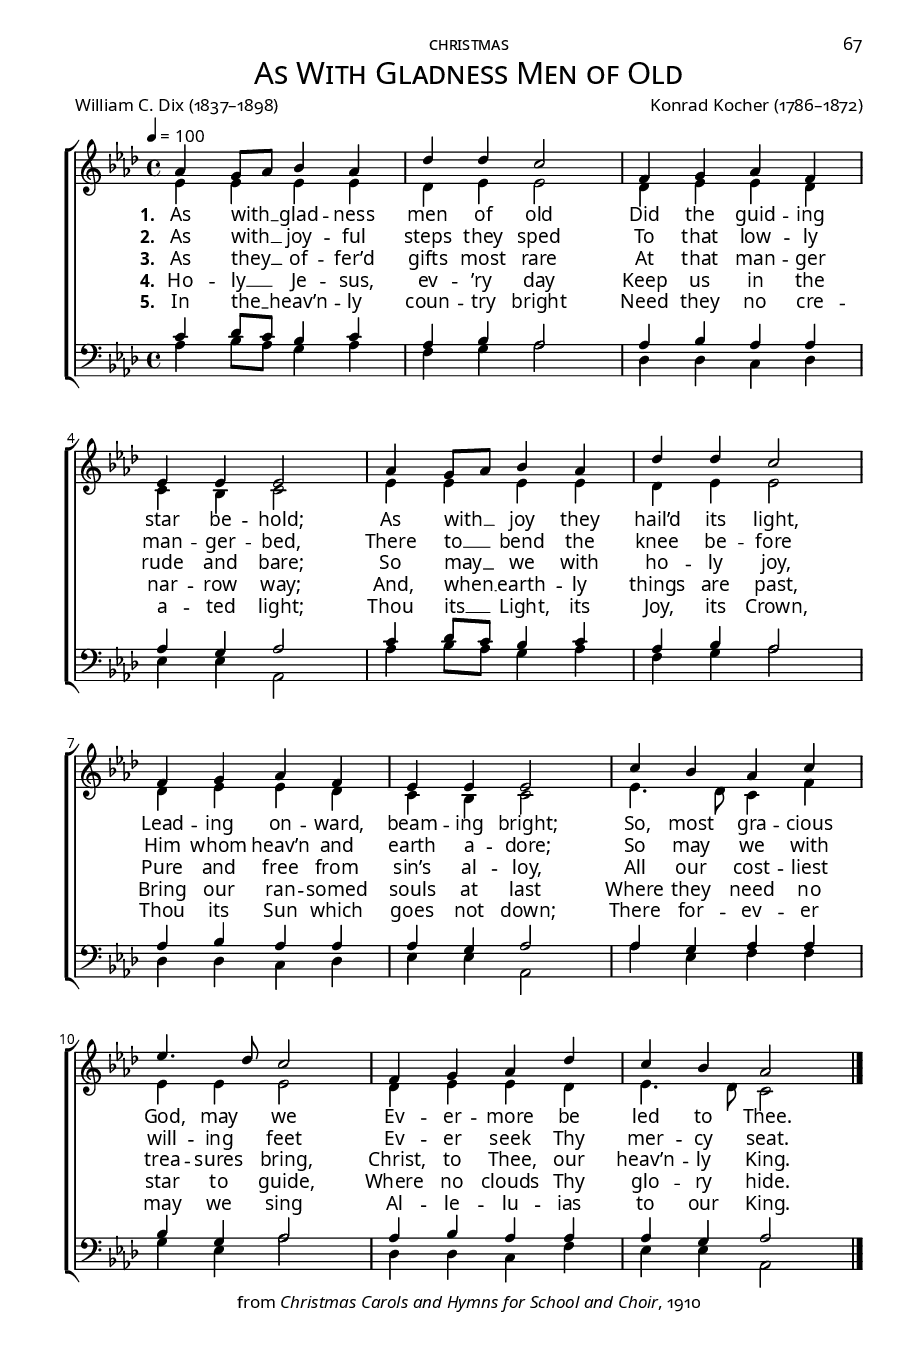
\version "2.14.2"
\include "util.ly"
\header {
  title = \markup{\override #'(font-name . "Garamond Premr Pro Smbd Subh"){ \abs-fontsize #15 \smallCapsOldStyle"As With Gladness Men of Old"}}
  poet = \markup\oldStyleNum"William C. Dix (1837–1898)"
  composer = \markup\oldStyleNum"Konrad Kocher (1786–1872)"
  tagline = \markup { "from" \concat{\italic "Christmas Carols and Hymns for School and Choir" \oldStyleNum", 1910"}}
}
\paper {
  paper-height = 9\in
  paper-width = 6\in
  indent = 0\in
  %system-system-spacing = #'((basic-distance . 10) (padding . 0))
  ragged-last-bottom = ##f
  ragged-bottom = ##f
  two-sided = ##t
  inner-margin = 0.5\in
  outer-margin = 0.25\in
  top-margin = 0.25\in
  bottom-margin = 0.25\in
  first-page-number = #067
  print-first-page-number = ##t
  headerLine = \markup{ \smallCapsOldStyle"christmas"}
  oddHeaderMarkup = \markup\fill-line{
     \abs-fontsize #8.5
     \combine 
        \fill-line{"" \on-the-fly #print-page-number-check-first
        \oldStylePageNum""
        }
        \fill-line{\headerLine}
  }
  evenHeaderMarkup = \markup {
     \abs-fontsize #8.5
     \combine
        \on-the-fly #print-page-number-check-first
        \oldStylePageNum""
        \fill-line{\headerLine}
  }
}
#(set-global-staff-size 15) \paper{ #(define fonts (make-pango-font-tree "GoudyOlSt BT" "Garamond Premier Pro" "Garamond Premier Pro" (/ 15 20))) }
global = {
  \key aes \major
  \time 4/4
  \autoBeamOff
  \override DynamicLineSpanner #'staff-padding = #0.0
  \override DynamicLineSpanner #'Y-extent = #'(-1 . 1)
}

sopMusic = \relative c'' {
  \tempo 4 = 100
  aes4 g8[ aes] bes4 aes |
  des des c2 |
  f,4 g aes f | \break
  
  ees4 ees ees2 |
  aes4 g8[ aes] bes4 aes |
  des des c2 | \break
  
  f,4 g aes f |
  ees ees ees2 |
  c'4 bes aes c | \break
  
  ees4. des8 c2 |
  f,4 g aes des |
  c bes aes2 \bar "|."
}
sopWords = \lyricmode {
  
}

altoMusic = \relative c' {
  ees4 ees ees ees |
  des ees ees2 |
  des4 ees ees des |
  
  c bes c2 |
  ees4 ees ees ees |
  des ees ees2 |
  
  des4 ees ees des |
  c bes c2 |
  ees4. des8 c4 f |
  
  ees ees ees2 |
  des4 ees ees des |
  ees4. des8 c2 \bar "|."
}
altoWords = \lyricmode {
  \dropLyricsIX
  \set stanza = #"1. "
  As with __ glad -- ness men of old
  Did the guid -- ing star be -- hold;
  As with __ joy they hail’d its light,
  Lead -- ing on -- ward, beam -- ing bright;
  So, most gra -- cious God, may we
  Ev -- er -- more be led to Thee.
}
altoWordsII = \lyricmode {
  \dropLyricsIX
%\markup\italic
  \set stanza = #"2. "
  As with __ joy -- ful steps they sped
  To that low -- ly man -- ger -- bed,
  There to __ bend the knee be -- fore
  Him whom heav’n and earth a -- dore;
  So may we with will -- ing feet
  Ev -- er seek Thy mer -- cy seat.
}
altoWordsIII = \lyricmode {
  \dropLyricsIX
  \set stanza = #"3. "
  As they __ of -- fer’d gifts most rare
  At that man -- ger rude and bare;
  So may __ we with ho -- ly joy,
  Pure and free from sin’s al -- loy,
  All our cost -- liest trea -- sures bring,
  Christ, to Thee, our heav’n -- ly King.
}
altoWordsIV = \lyricmode {
  \dropLyricsIX
  \set stanza = #"4. "
  Ho -- ly __ Je -- sus, ev -- ’ry day
  Keep us in the nar -- row way;
  And, when __ earth -- ly things are past,
  Bring our ran -- somed souls at last
  Where they need no star to guide,
  Where no clouds Thy glo -- ry hide.
}
altoWordsV = \lyricmode {
  \dropLyricsIX
  \set stanza = #"5. "
  In the __ heav’n -- ly coun -- try bright
  Need they no cre -- a -- ted light;
  Thou its __ Light, its Joy, its Crown,
  Thou its Sun which goes not down;
  There for -- ev -- er may we sing
  Al -- le -- lu -- ias to our King.
}
altoWordsVI = \lyricmode {
}
tenorMusic = \relative c' {
  c4 des8[ c] bes4 c |
  aes bes aes2 |
  aes4 bes aes aes |
  
  aes g aes2 |
  c4 des8[ c] bes4 c |
  aes bes aes2 |
  
  aes4 bes aes aes |
  aes g aes2 |
  aes4 g aes aes |
  
  bes g aes2 |
  aes4 bes aes aes |
  aes g aes2 \bar "|."
}
tenorWords = \lyricmode {

}

bassMusic = \relative c' {
  aes4 bes8[ aes] g4 aes |
  f g aes2 |
  des,4 des c des |
  
  ees ees aes,2 |
  aes'4 bes8[ aes] g4 aes |
  f g aes2 |
  
  des,4 des c des |
  ees ees aes,2 |
  aes'4 ees f f |
  
  g ees aes2 |
  des,4 des c f |
  ees ees aes,2 \bar "|."
}
bassWords = \lyricmode {

}

\score {
  <<
   \new ChoirStaff <<
%    \new Lyrics = sopranos \with { \override VerticalAxisGroup #'nonstaff-relatedstaff-spacing = #'((basic-distance . 1)) }
    \new Staff = women <<
      \new Voice = "sopranos" { \voiceOne << \global \sopMusic >> }
      \new Voice = "altos" { \voiceTwo << \global \altoMusic >> }
    >>
    \new Lyrics \with { alignAboveContext = #"women" \override VerticalAxisGroup #'nonstaff-relatedstaff-spacing = #'((basic-distance . 1))} \lyricsto "sopranos" \sopWords
   \new Staff = men <<
      \clef bass
      \new Voice = "tenors" { \voiceOne << \global \tenorMusic >> }
      \new Voice = "basses" { \voiceTwo << \global \bassMusic >> }
    >>
    \new Lyrics = "altosVI"  \with { alignBelowContext = #"women" } \lyricsto "tenors" \altoWordsVI
    \new Lyrics = "altosV"  \with { alignBelowContext = #"women" } \lyricsto "tenors" \altoWordsV
    \new Lyrics = "altosIV"  \with { alignBelowContext = #"women" } \lyricsto "tenors" \altoWordsIV
    \new Lyrics = "altosIII"  \with { alignBelowContext = #"women" } \lyricsto "tenors" \altoWordsIII
    \new Lyrics = "altosII"  \with { alignBelowContext = #"women" } \lyricsto "tenors" \altoWordsII
    \new Lyrics = "altos"  \with { alignBelowContext = #"women" \override VerticalAxisGroup #'nonstaff-relatedstaff-spacing = #'((padding . -0.7)) } \lyricsto "tenors" \altoWords
    \new Lyrics \with { alignAboveContext = #"men" \override VerticalAxisGroup #'nonstaff-relatedstaff-spacing = #'((basic-distance . 1)) } \lyricsto "tenors" \tenorWords
    \new Lyrics \with { alignBelowContext = #"men" \override VerticalAxisGroup #'nonstaff-relatedstaff-spacing = #'((basic-distance . 1)) } \lyricsto "basses" \bassWords
  >>
%    \new PianoStaff << \new Staff { \new Voice { \pianoRH } } \new Staff { \clef "bass" \pianoLH } >>
  >>
  \layout {
    \context {
      \Score
      %\override SpacingSpanner #'base-shortest-duration = #(ly:make-moment 1 8)
      %\override SpacingSpanner #'common-shortest-duration = #(ly:make-moment 1 4)
    }
    \context {
      % Remove all empty staves
      % \Staff \RemoveEmptyStaves \override VerticalAxisGroup #'remove-first = ##t
    }
    \context {
      \Lyrics
      \override LyricText #'X-offset = #center-on-word
    }
  }
  \midi {
    \tempo 4 = 100
    \set Staff.midiInstrument = "flute"
  
    \context {
      \Voice
      \remove "Dynamic_performer"
    }
  }
}
